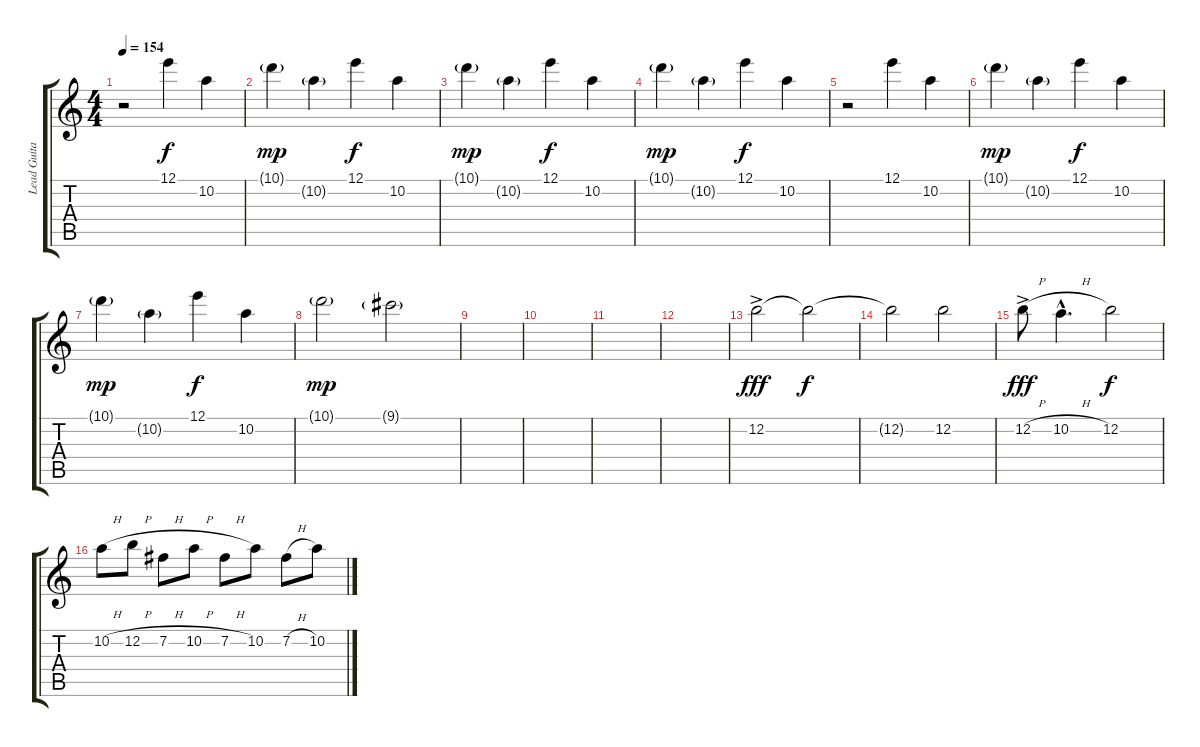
\track ("Lead Guitar 1" "Lead Guita") {instrument overdrivenguitar}
\staff {score tabs}
\tuning (E4 B3 G3 D3 A2 E2) {hide}
\ts (4 4)
\tempo 154
\clef g2
\ks c
r.2{dy f} 12.1.4 10.2.4 |
10.1{g}.4{dy mp} 10.2{g}.4 12.1.4{dy f} 10.2.4 |
10.1{g}.4{dy mp} 10.2{g}.4 12.1.4{dy f} 10.2.4 |
10.1{g}.4{dy mp} 10.2{g}.4 12.1.4{dy f} 10.2.4 |
r.2 12.1.4 10.2.4 |
10.1{g}.4{dy mp} 10.2{g}.4 12.1.4{dy f} 10.2.4 |
10.1{g}.4{dy mp} 10.2{g}.4 12.1.4{dy f} 10.2.4 |
10.1{g}.2{dy mp} 9.1{g}.2 |
|
|
|
|
12.2{ac}.2{dy fff} 12.2{t}.2{dy f} |
12.2{t}.2 12.2.2 |
12.2{h ac}.8{dy fff} 10.2{h hac}.4{d} 12.2.2{dy f} |
10.2{h}.8 12.2{h}.8 7.2{h}.8 10.2{h}.8 7.2{h}.8 10.2.8 7.2{h}.8 10.2.8
